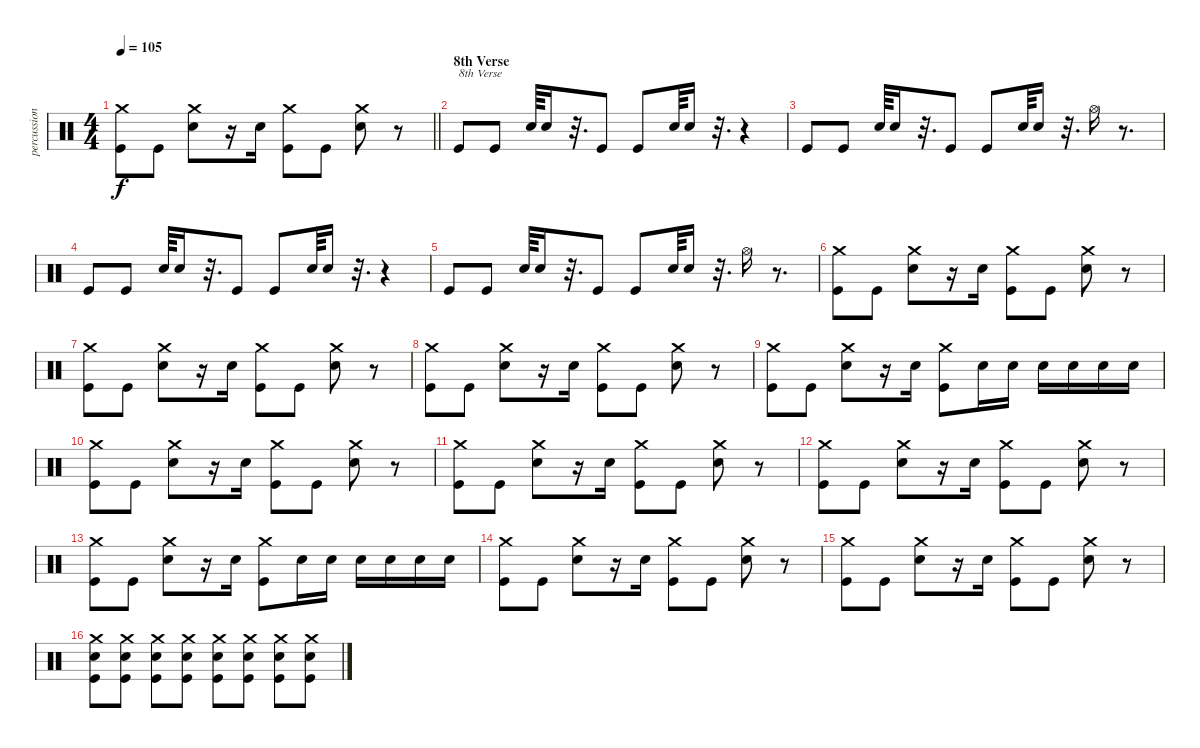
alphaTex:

\track ("percussions" "percussion") {instrument percussion}
\staff {score}
\articulation defaults
\ts (4 4)
\tempo 105
\clef neutral
\barLineRight lightlight
\ks c
("Crash medium (hit)" "Kick (hit)").8{dy f} "Kick (hit)".8 ("Crash medium (hit)" "Snare (hit) 2").8 r.16 "Snare (hit) 2".16 ("Crash medium (hit)" "Kick (hit)").8 "Kick (hit)".8 ("Crash medium (hit)" "Snare (hit) 2").8 r.8 |
\section ("" "8th Verse")
"Kick (hit)".8{txt "8th Verse" volume 10} "Kick (hit)".8 "Snare (hit) 2".64 "Snare (hit) 2".16 r.32{d} "Kick (hit)".8 "Kick (hit)".8 "Snare (hit) 2".64 "Snare (hit) 2".16 r.32{d} r.4 |
"Kick (hit)".8 "Kick (hit)".8 "Snare (hit) 2".64 "Snare (hit) 2".16 r.32{d} "Kick (hit)".8 "Kick (hit)".8 "Snare (hit) 2".64 "Snare (hit) 2".16 r.32{d} "Hi-Hat (open)".16 r.8{d} |
"Kick (hit)".8 "Kick (hit)".8 "Snare (hit) 2".64 "Snare (hit) 2".16 r.32{d} "Kick (hit)".8 "Kick (hit)".8 "Snare (hit) 2".64 "Snare (hit) 2".16 r.32{d} r.4 |
"Kick (hit)".8 "Kick (hit)".8 "Snare (hit) 2".64 "Snare (hit) 2".16 r.32{d} "Kick (hit)".8 "Kick (hit)".8 "Snare (hit) 2".64 "Snare (hit) 2".16 r.32{d} "Hi-Hat (open)".16 r.8{d} |
("Crash medium (hit)" "Kick (hit)").8{volume 11} "Kick (hit)".8 ("Crash medium (hit)" "Snare (hit) 2").8 r.16 "Snare (hit) 2".16 ("Crash medium (hit)" "Kick (hit)").8 "Kick (hit)".8 ("Crash medium (hit)" "Snare (hit) 2").8 r.8 |
("Crash medium (hit)" "Kick (hit)").8 "Kick (hit)".8 ("Crash medium (hit)" "Snare (hit) 2").8 r.16 "Snare (hit) 2".16 ("Crash medium (hit)" "Kick (hit)").8 "Kick (hit)".8 ("Crash medium (hit)" "Snare (hit) 2").8 r.8 |
("Crash medium (hit)" "Kick (hit)").8 "Kick (hit)".8 ("Crash medium (hit)" "Snare (hit) 2").8 r.16 "Snare (hit) 2".16 ("Crash medium (hit)" "Kick (hit)").8 "Kick (hit)".8 ("Crash medium (hit)" "Snare (hit) 2").8 r.8 |
("Crash medium (hit)" "Kick (hit)").8 "Kick (hit)".8 ("Crash medium (hit)" "Snare (hit) 2").8 r.16 "Snare (hit) 2".16 ("Crash medium (hit)" "Kick (hit)").8 "Snare (hit) 2".16 "Snare (hit) 2".16 "Snare (hit) 2".16 "Snare (hit) 2".16 "Snare (hit) 2".16 "Snare (hit) 2".16 |
("Crash medium (hit)" "Kick (hit)").8 "Kick (hit)".8 ("Crash medium (hit)" "Snare (hit) 2").8 r.16 "Snare (hit) 2".16 ("Crash medium (hit)" "Kick (hit)").8 "Kick (hit)".8 ("Crash medium (hit)" "Snare (hit) 2").8 r.8 |
("Crash medium (hit)" "Kick (hit)").8 "Kick (hit)".8 ("Crash medium (hit)" "Snare (hit) 2").8 r.16 "Snare (hit) 2".16 ("Crash medium (hit)" "Kick (hit)").8 "Kick (hit)".8 ("Crash medium (hit)" "Snare (hit) 2").8 r.8 |
("Crash medium (hit)" "Kick (hit)").8 "Kick (hit)".8 ("Crash medium (hit)" "Snare (hit) 2").8 r.16 "Snare (hit) 2".16 ("Crash medium (hit)" "Kick (hit)").8 "Kick (hit)".8 ("Crash medium (hit)" "Snare (hit) 2").8 r.8 |
("Crash medium (hit)" "Kick (hit)").8 "Kick (hit)".8 ("Crash medium (hit)" "Snare (hit) 2").8 r.16 "Snare (hit) 2".16 ("Crash medium (hit)" "Kick (hit)").8 "Snare (hit) 2".16 "Snare (hit) 2".16 "Snare (hit) 2".16 "Snare (hit) 2".16 "Snare (hit) 2".16 "Snare (hit) 2".16 |
("Crash medium (hit)" "Kick (hit)").8 "Kick (hit)".8 ("Crash medium (hit)" "Snare (hit) 2").8 r.16 "Snare (hit) 2".16 ("Crash medium (hit)" "Kick (hit)").8 "Kick (hit)".8 ("Crash medium (hit)" "Snare (hit) 2").8 r.8 |
("Crash medium (hit)" "Kick (hit)").8 "Kick (hit)".8 ("Crash medium (hit)" "Snare (hit) 2").8 r.16 "Snare (hit) 2".16 ("Crash medium (hit)" "Kick (hit)").8 "Kick (hit)".8 ("Crash medium (hit)" "Snare (hit) 2").8 r.8 |
("Crash medium (hit)" "Snare (hit) 2" "Kick (hit)").8{volume 11} ("Crash medium (hit)" "Snare (hit) 2" "Kick (hit)").8 ("Crash medium (hit)" "Snare (hit) 2" "Kick (hit)").8 ("Crash medium (hit)" "Snare (hit) 2" "Kick (hit)").8 ("Crash medium (hit)" "Snare (hit) 2" "Kick (hit)").8 ("Crash medium (hit)" "Snare (hit) 2" "Kick (hit)").8 ("Crash medium (hit)" "Snare (hit) 2" "Kick (hit)").8 ("Crash medium (hit)" "Snare (hit) 2" "Kick (hit)").8
